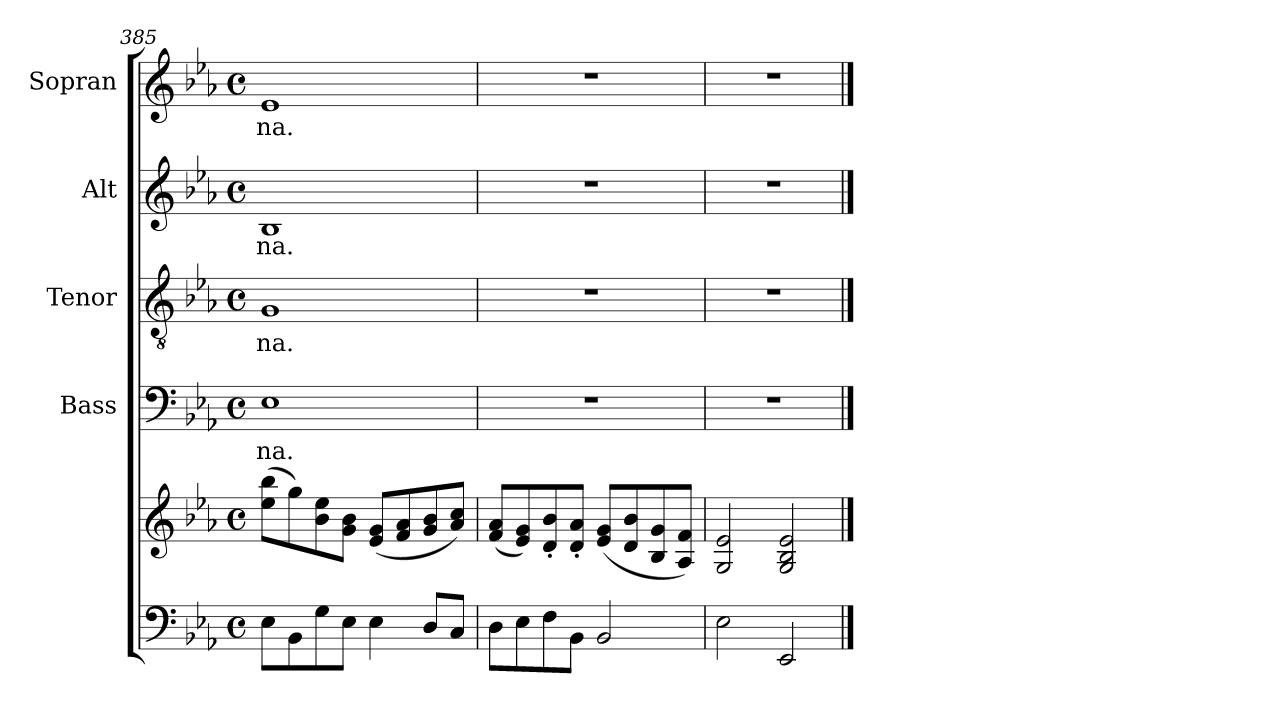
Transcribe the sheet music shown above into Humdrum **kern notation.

**kern	**kern	**kern	**text	**kern	**text	**kern	**text	**kern	**text
*part5	*part5	*part4	*part4	*part3	*part3	*part2	*part2	*part1	*part1
*staff6	*staff5	*staff4	*staff4	*staff3	*staff3	*staff2	*staff2	*staff1	*staff1
*	*	*I"Bass	*	*I"Tenor	*	*I"Alt	*	*I"Sopran	*
*	*	*I'B.	*	*I'T.	*	*I'A.	*	*I'S.	*
*clefF4	*clefG2	*clefF4	*	*clefGv2	*	*clefG2	*	*clefG2	*
*k[b-e-a-]	*k[b-e-a-]	*k[b-e-a-]	*	*k[b-e-a-]	*	*k[b-e-a-]	*	*k[b-e-a-]	*
*E-:	*E-:	*E-:	*	*E-:	*	*E-:	*	*E-:	*
*M4/4	*M4/4	*M4/4	*	*M4/4	*	*M4/4	*	*M4/4	*
*met(c)	*met(c)	*met(c)	*	*met(c)	*	*met(c)	*	*met(c)	*
=385	=385	=385	=385	=385	=385	=385	=385	=385	=385
!	!	!	!LO:LY:b	!	!LO:LY:b	!	!LO:LY:b	!	!LO:LY:b
8E-\L	(>8ee-\ 8bb-\L	1E-	-na.	1G	-na.	1B-	-na.	1e-	-na.
8BB-\	8gg\)	.	.	.	.	.	.	.	.
8G\	8b-\ 8ee-\	.	.	.	.	.	.	.	.
8E-\J	8g\ 8b-\J	.	.	.	.	.	.	.	.
4E-\	(<8e-/ 8g/L	.	.	.	.	.	.	.	.
.	8f/ 8a-/	.	.	.	.	.	.	.	.
8D/L	8g/ 8b-/	.	.	.	.	.	.	.	.
8C/J	8a-/ 8cc/J)	.	.	.	.	.	.	.	.
=386	=386	=386	=386	=386	=386	=386	=386	=386	=386
8D\L	(<8f/ 8a-/L	1r	.	1r	.	1r	.	1r	.
8E-\	8e-/ 8g/)	.	.	.	.	.	.	.	.
8F\	8d/'< 8b-/'<	.	.	.	.	.	.	.	.
8BB-\J	8d/'< 8a-/'<J	.	.	.	.	.	.	.	.
2BB-/	(<8e-/ 8g/L	.	.	.	.	.	.	.	.
.	8d/ 8b-/	.	.	.	.	.	.	.	.
.	8B-/ 8g/	.	.	.	.	.	.	.	.
.	8A-/ 8f/J)	.	.	.	.	.	.	.	.
=387	=387	=387	=387	=387	=387	=387	=387	=387	=387
2E-\	2G/ 2e-/	1r	.	1r	.	1r	.	1r	.
2EE-/	2G/ 2B-/ 2e-/	.	.	.	.	.	.	.	.
==	==	==	==	==	==	==	==	==	==
*-	*-	*-	*-	*-	*-	*-	*-	*-	*-
